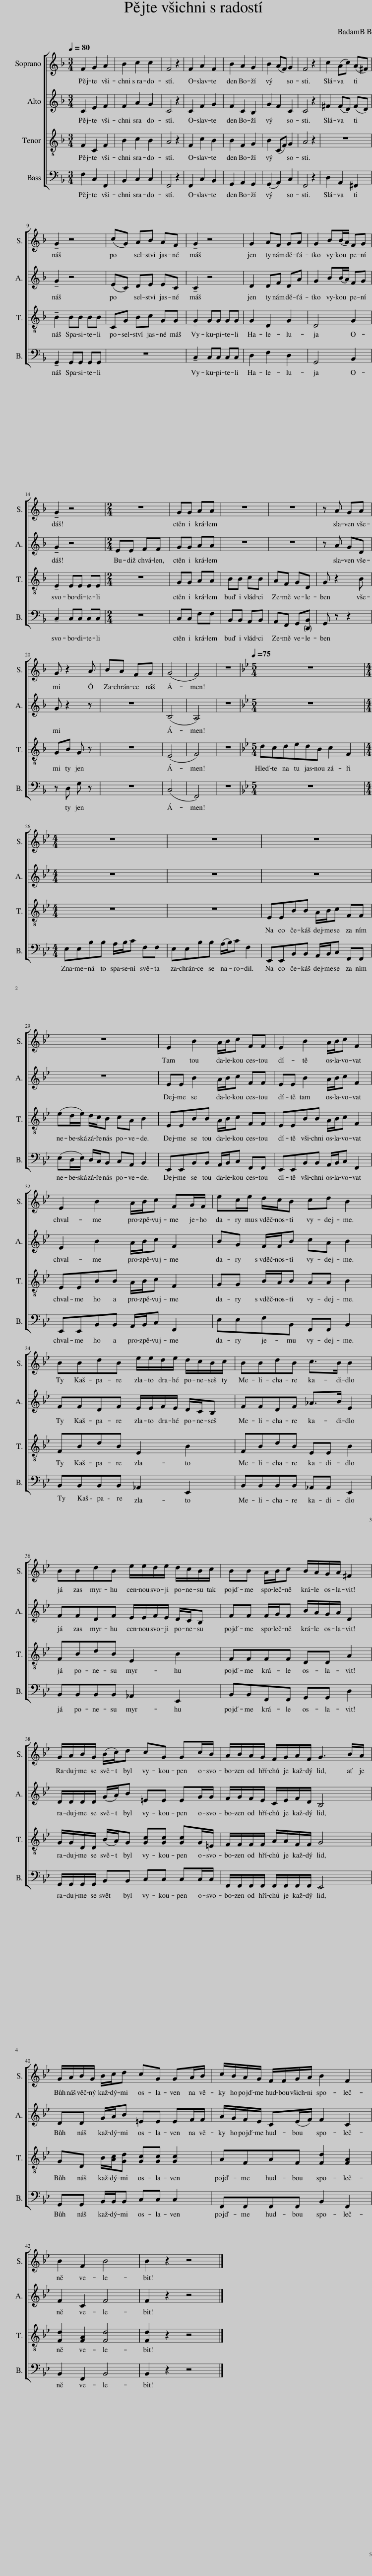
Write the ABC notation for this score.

X:1
%%score [ 1 2 3 4 ]
L:1/8
Q:1/4=80
M:3/4
I:linebreak $
K:F
V:1 treble
V:2 treble
V:3 treble-8
V:4 bass
V:1
 F2 G2 A2 | B2 c2 c2 | F4 z2 | F2 A2 F2 | B2 A2 G2 | %5
 B2 (AF) G2 | F4 z2 | c2 (Ac) (A^F) |$ !tenuto!G2 z4 | (cG) AB AF | %10
 !tenuto!G2 z4 | G2 AF GA | G2 B(B/A/) FG |$ !tenuto!G2 z4 |[M:2/4] z4 | %15
 GG AA | z4 | z4 | z A GA |$ G z2 A | %20
 BA FG | (G4 | F4) | z4 |[K:Bb][M:5/4][Q:1/4=75] z10 |$ %25
[M:4/4] z8 | z8 | z8 |$ z8 | E2 B2 A/B/c FF | %30
 E2 B2 A/B/c F2 |$ E2 B2 A/B/c FG/F/ | ec/e/ d/c/B cd B2 |$ BBdB e/e/d/e/ d/c/B/c/ | BBdB c>B B2 |$ %35
 BBdB e/e/d/e/ d/c/B/c/ | BB A/B/c B/A/G/A/ ^F2 |$ G/A/B/G/ (B/c/)d cG Gc/B/ | A/B/A/G/ F/G/A/F/ G3 B/A/ |$ G/A/B/G/ B/c/d cG GA/B/ | %40
 c/B/A/G/ F/F/G/A/ B2 F2 |$ B2 F2 B4 | B2 z2 z4 |] %43
V:2
 C2 E2 F2 | F2 A2 G2 | C4 z2 | C2 F2 G2 | F2 C2 B,2 | %5
 G2 F2 C2 | C4 z2 | ^F2 (FD) (FD) |$ !tenuto!G2 z4 | (EC) DE EC | %10
 !tenuto!C2 z4 | D2 DF DA | G2 B(B/A/) FG |$ !tenuto!G2 z4 |[M:2/4] EE FF | %15
 GG AA | z4 | z4 | z A GD |$ G z2 z | %20
 z4 | (B,4 | A,4) | z4 |[K:Bb][M:5/4] z10 |$ %25
[M:4/4] z8 | z8 | z8 |$ z8 | EE B2 A/B/c FF | %30
 EE B2 A/B/c F2 |$ E2 B2 A/B/c F2 | BG F/F/B cA B2 |$ FFDF E/E/F/E/ D/C/B, | FFDF _A>B E2 |$ %35
 FFDF E/E/F/E/ D/C/B, | FF F/G/F B/A/G/A/ D2 |$ D/D/D/D/ (G/A/)B =EE EG/G/ | F/G/F/E/ C/E/F/D/ B,4 |$ DD G/A/B =EE EF/F/ | %40
 A/G/F/E/ C(E/F/) F2 C2 |$ F2 C2 F4 | F2 z2 z4 |] %43
V:3
 F2 C2 F2 | B2 c2 B2 | A4 z2 | F2 c2 B2 | B2 F2 G2 | %5
 B2 (CF) G2 | A4 z2 | z6 |$ !tenuto!B2 BB BB | CG Bc GG | %10
 !tenuto!G2 GG GG | G2 D2 G2 | D4 G2 |$ !tenuto!E2 EE EE |[M:2/4] z4 | %15
 GG AA | BB cB | AF GD | G z2 B |$ GB G z | %20
 z4 | (E4 | F4) | z4 |[K:Bb][M:5/4] dcdedB c2 F2 |$ %25
[M:4/4] z8 | z8 | EEBB A/B/c FF |$ (ed/e/) d/c/B cA B2 | EEBB A/B/c FF | %30
 EEBB A/B/c F2 |$ EEBB A/B/c F2 | GG B/A/B AA B2 |$ FBdB E2 B2 | FBdB EE B2 |$ %35
 FBdB E2 B2 | FFFF DD A2 |$ G/G/D/D/ (B/A/)G [Gc][Gc] [Gc]G/=E/ | F/F/F/F/ A/A/F/F/ G4 |$ GD B/[Ac]/[Gd] [Gc][Gc] [Gc]2 | %40
 AFAF [Fd]2 [FA]2 |$ [Fd]2 [FA]2 [Fd]4 | [Fd]2 z2 z4 |] %43
V:4
 F,2 C,2 F,,2 | B,,2 C,2 C,2 | F,,4 z2 | F,,2 C,2 B,,2 | G,,2 A,,2 G,,2 | %5
 (G,,2 A,,2) C,2 | F,,4 z2 | D,2 A,,2 ^F,,2 |$ !tenuto!G,,2 G,,G,, G,,G,, | z6 | %10
 !tenuto!C,2 C,C, C,C, | D,2 F,2 D,2 | G,,4 B,,2 |$ !tenuto!C,2 C,C, C,C, |[M:2/4] z4 | %15
 C,C, F,F, | B,,B,, A,,B,, | A,,F,, G,,[D,,B,,] | G,, z z2 |$ z D, G, z | %20
 z4 | (C,4 | F,,4) | z4 |[K:Bb][M:5/4] z10 |$ %25
[M:4/4] E,E,B,B, A,/B,/C F,F, | E,E,B,B, (A,/B,/)C F,2 | E,,E,,B,,B,, A,,/B,,/C, F,,F,, |$ (E,D,/E,/) D,/C,/B,, C,A,, B,,2 | E,,E,,B,,B,, A,,/B,,/C, F,,F,, | %30
 E,,E,,B,,B,, A,,/B,,/C, F,,2 |$ E,,E,,B,,B,, A,,/B,,/C, F,,2 | E,E,F,B,, F,,F,, B,,2 |$ B,,B,,B,,B,, _A,,2 E,,2 | B,,B,,B,,B,, _A,,A,, E,,2 |$ %35
 B,,B,,B,,B,, _A,,2 E,,2 | B,,B,,F,,F,, G,,G,, D,2 |$ G,,/G,,/G,,/G,,/ B,,B,, C,C, C,C,/C,/ | F,,/F,,/F,,/F,,/ F,,/F,,/F,,/F,,/ E,,4 |$ G,,G,, B,,/B,,/B,, C,C, C,2 | %40
 F,,F,,F,,F,, B,,2 F,,2 |$ B,,2 F,,2 B,,4 | B,,2 z2 z4 |] %43
